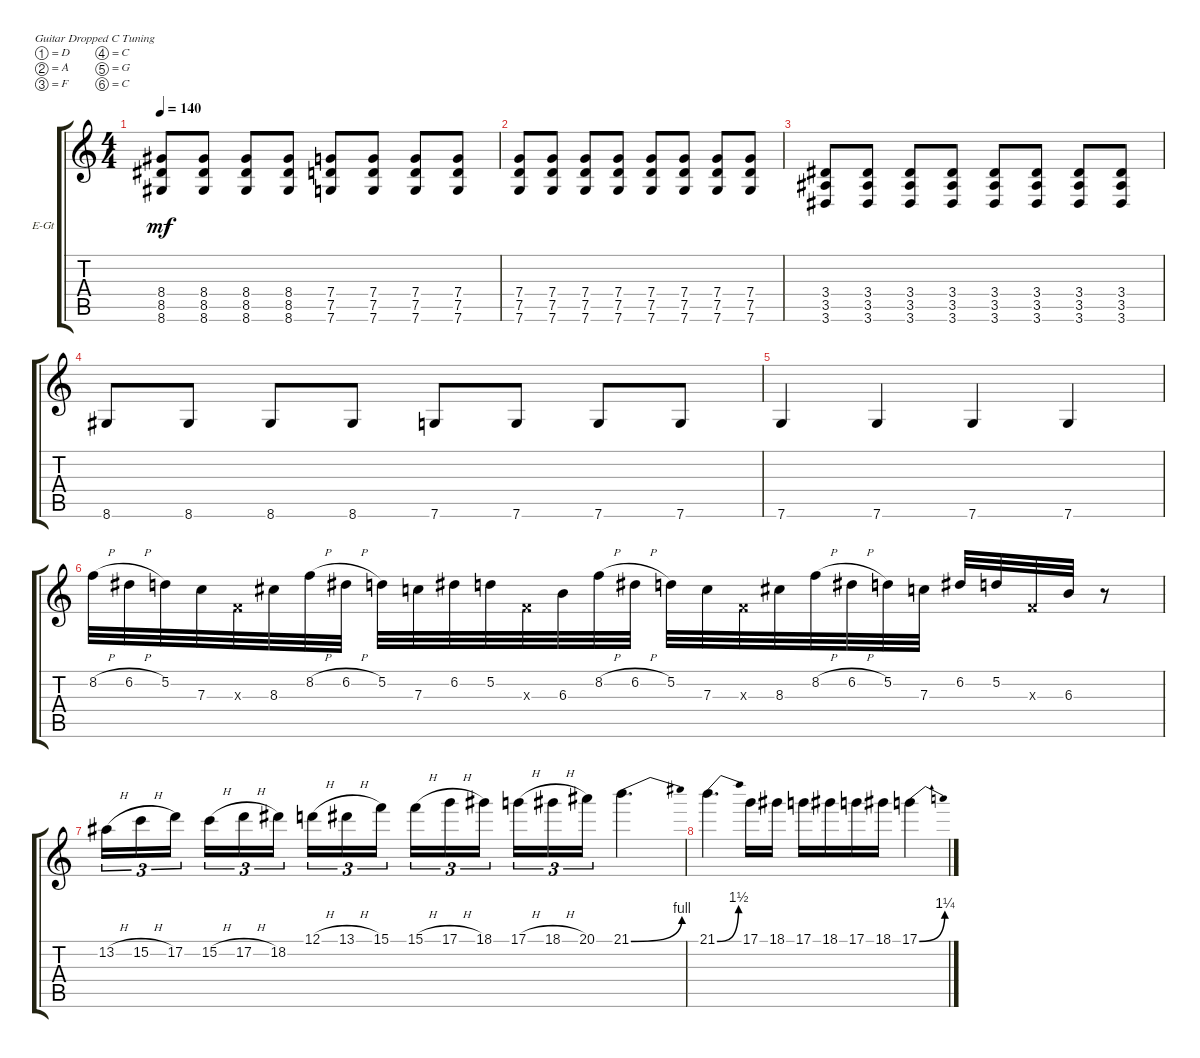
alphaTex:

\bracketExtendMode groupsimilarinstruments
\firstSystemTrackNameOrientation horizontal
\otherSystemsTrackNameOrientation horizontal
\track ("Jacky Vincent" "E-Gt") {instrument distortionguitar}
\staff {score tabs}
\tuning (D4 A3 F3 C3 G2 C2)
\ts (4 4)
\tempo 140
\clef g2
\ks c
(8.4 8.5 8.6).8{dy mf} (8.4 8.5 8.6).8 (8.4 8.5 8.6).8 (8.4 8.5 8.6).8 (7.4 7.5 7.6).8 (7.4 7.5 7.6).8 (7.4 7.5 7.6).8 (7.4 7.5 7.6).8 |
(7.4 7.5 7.6).8 (7.4 7.5 7.6).8 (7.4 7.5 7.6).8 (7.4 7.5 7.6).8 (7.4 7.5 7.6).8 (7.4 7.5 7.6).8 (7.4 7.5 7.6).8 (7.4 7.5 7.6).8 |
(3.4 3.5 3.6).8 (3.4 3.5 3.6).8 (3.4 3.5 3.6).8 (3.4 3.5 3.6).8 (3.4 3.5 3.6).8 (3.4 3.5 3.6).8 (3.4 3.5 3.6).8 (3.4 3.5 3.6).8 |
8.6.8 8.6.8 8.6.8 8.6.8 7.6.8 7.6.8 7.6.8 7.6.8 |
7.6.4 7.6.4 7.6.4 7.6.4 |
8.2{h}.32 6.2{h}.32 5.2.32 7.3.32 0.3{x}.32 8.3.32 8.2{h}.32 6.2{h}.32 5.2.32 7.3.32 6.2.32 5.2.32 0.3{x}.32 6.3.32 8.2{h}.32 6.2{h}.32 5.2.32 7.3.32 0.3{x}.32 8.3.32 8.2{h}.32 6.2{h}.32 5.2.32 7.3.32 6.2.32 5.2.32 0.3{x}.32 6.3.32 r.8 |
13.2{h}.16{tu (3 2)} 15.2{h}.16{tu (3 2)} 17.2.16{tu (3 2)} 15.2{h}.16{tu (3 2)} 17.2{h}.16{tu (3 2)} 18.2.16{tu (3 2)} 12.1{h}.16{tu (3 2)} 13.1{h}.16{tu (3 2)} 15.1.16{tu (3 2)} 15.1{h}.16{tu (3 2)} 17.1{h}.16{tu (3 2)} 18.1.16{tu (3 2)} 17.1{h}.16{tu (3 2)} 18.1{h}.16{tu (3 2)} 20.1.16{tu (3 2)} 21.1{be (bend 0 0 60 4)}.4{d} |
21.1{be (bend 0 0 60 6)}.4{d} 17.1.16 18.1.16 17.1.16 18.1.16 17.1.16 18.1.16 17.1{be (bend 0 0 60 5)}.4
